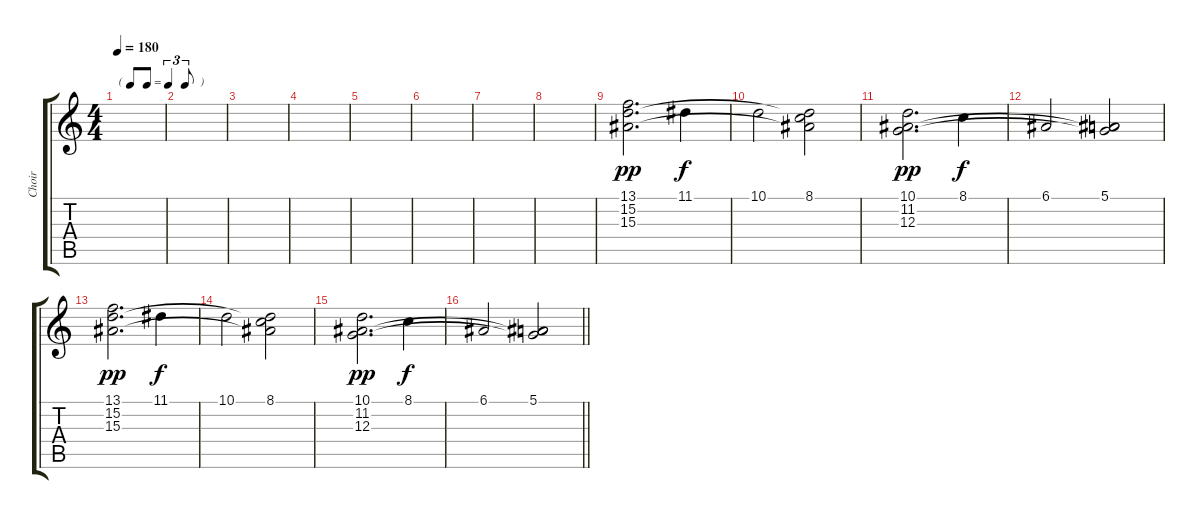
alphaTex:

\track ("Choir" "Choir") {instrument pad4choir}
\staff {score tabs}
\tuning (E4 B3 G3 D3 A2 E2) {hide}
\ts (4 4)
\tf triplet8th
\tempo 180
\clef g2
\ks c
|
|
|
|
|
|
|
|
(13.1 15.2 15.3).2{d dy pp} 11.1.4{dy f} |
10.1.2 (8.1 15.2{t} 15.3{t}).2 |
(10.1 11.2 12.3).2{d dy pp} 8.1.4{dy f} |
6.1.2 (5.1 11.2{t} 12.3{t}).2 |
(13.1 15.2 15.3).2{d dy pp} 11.1.4{dy f} |
10.1.2 (8.1 15.2{t} 15.3{t}).2 |
(10.1 11.2 12.3).2{d dy pp} 8.1.4{dy f} |
\barLineRight lightlight
6.1.2 (5.1 11.2{t} 12.3{t}).2
